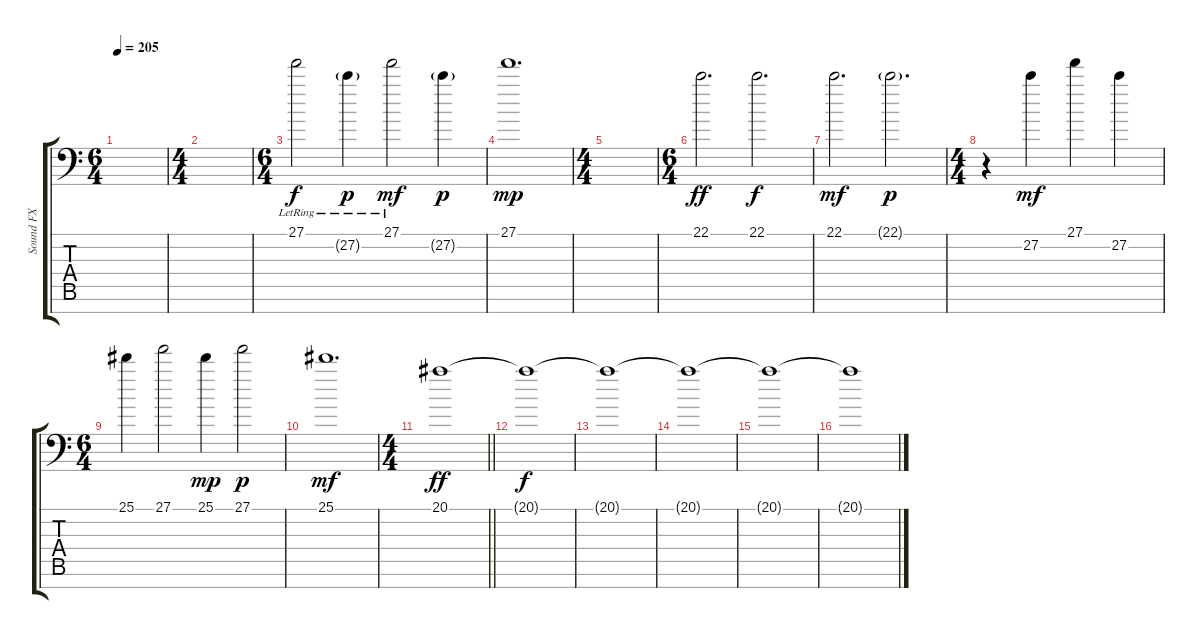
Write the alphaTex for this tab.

\track ("Sound FX" "Sound FX") {instrument synthstrings1}
\staff {score tabs}
\tuning (D4 A3 F3 C3 G2 C2 G1) {hide}
\ts (6 4)
\tempo 205
\clef f4
\ks c
|
\ts (4 4)
|
\ts (6 4)
27.1{lr}.2{dy f} 27.2{g lr}.4{dy p} 27.1{lr}.2{dy mf} 27.2{g}.4{dy p} |
27.1.1{d dy mp} |
\ts (4 4)
|
\ts (6 4)
22.1.2{d dy ff} 22.1.2{d dy f} |
22.1.2{d dy mf} 22.1{g}.2{d dy p} |
\ts (4 4)
r.4 27.2.4{dy mf} 27.1.4 27.2.4 |
\ts (6 4)
25.1.4 27.1.2 25.1.4{dy mp} 27.1.2{dy p} |
25.1.1{d dy mf} |
\ts (4 4)
\barLineRight lightlight
20.1.1{dy ff} |
20.1{t}.1{dy f} |
20.1{t}.1 |
20.1{t}.1 |
20.1{t}.1 |
20.1{t}.1
